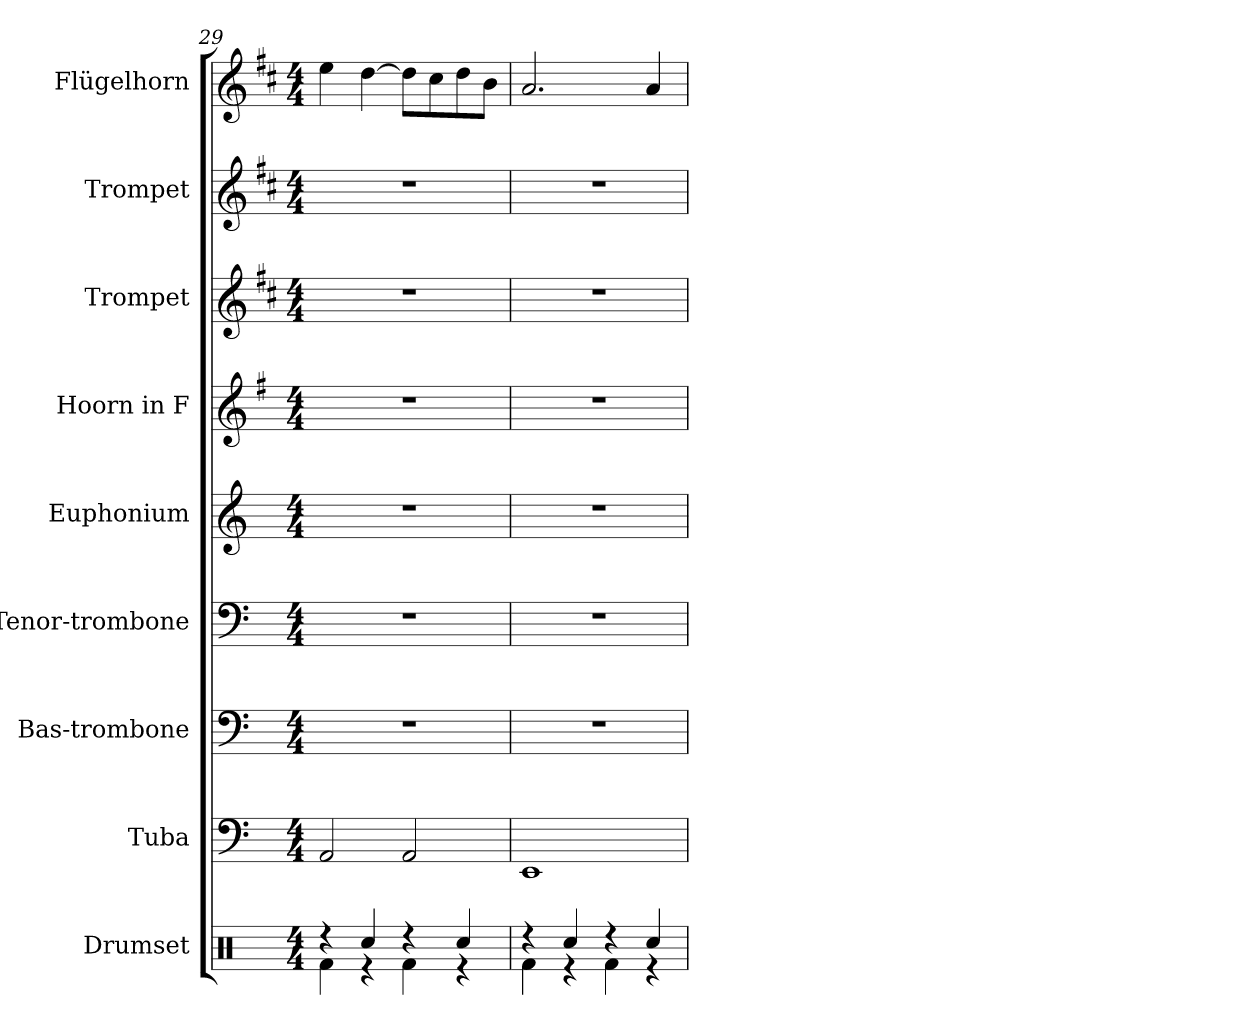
**kern	**kern	**kern	**kern	**kern	**kern	**kern	**kern	**kern
*part9	*part8	*part7	*part6	*part5	*part4	*part3	*part2	*part1
*staff9	*staff8	*staff7	*staff6	*staff5	*staff4	*staff3	*staff2	*staff1
*I"Drumset	*I"Tuba	*I"Bas-trombone	*I"Tenor-trombone	*I"Euphonium	*I"Hoorn in F	*I"Trompet	*I"Trompet	*I"Flügelhorn
*I'Drs.	*I'Tba.	*I'Bs. Tbn.	*I'T. Tbn.	*I'Euph.	*	*I'Tpt.	*I'Tpt.	*I'Flghn.
*clefX	*clefF4	*clefF4	*clefF4	*clefG2	*clefG2	*clefG2	*clefG2	*clefG2
*	*	*	*	*ITrd8c14	*ITrd4c7	*ITrd1c2	*ITrd1c2	*ITrd1c2
*k[]	*k[]	*k[]	*k[]	*k[]	*k[]	*k[]	*k[]	*k[]
*M4/4	*M4/4	*M4/4	*M4/4	*M4/4	*M4/4	*M4/4	*M4/4	*M4/4
=29	=29	=29	=29	=29	=29	=29	=29	=29
*^	*	*	*	*	*	*	*	*
4r	4Rf\	2AA/	1r	1r	1r	1r	1r	1r	4dd\
4Rcc/	4r	.	.	.	.	.	.	.	[4cc\
4r	4Rf\	2AA/	.	.	.	.	.	.	8cc\L]
.	.	.	.	.	.	.	.	.	8b\
4Rcc/	4r	.	.	.	.	.	.	.	8cc\
.	.	.	.	.	.	.	.	.	8a\J
=30	=30	=30	=30	=30	=30	=30	=30	=30	=30
4r	4Rf\	1EE	1r	1r	1r	1r	1r	1r	2.g/
4Rcc/	4r	.	.	.	.	.	.	.	.
4r	4Rf\	.	.	.	.	.	.	.	.
4Rcc/	4r	.	.	.	.	.	.	.	4g/
*v	*v	*	*	*	*	*	*	*	*
=	=	=	=	=	=	=	=	=
*-	*-	*-	*-	*-	*-	*-	*-	*-
